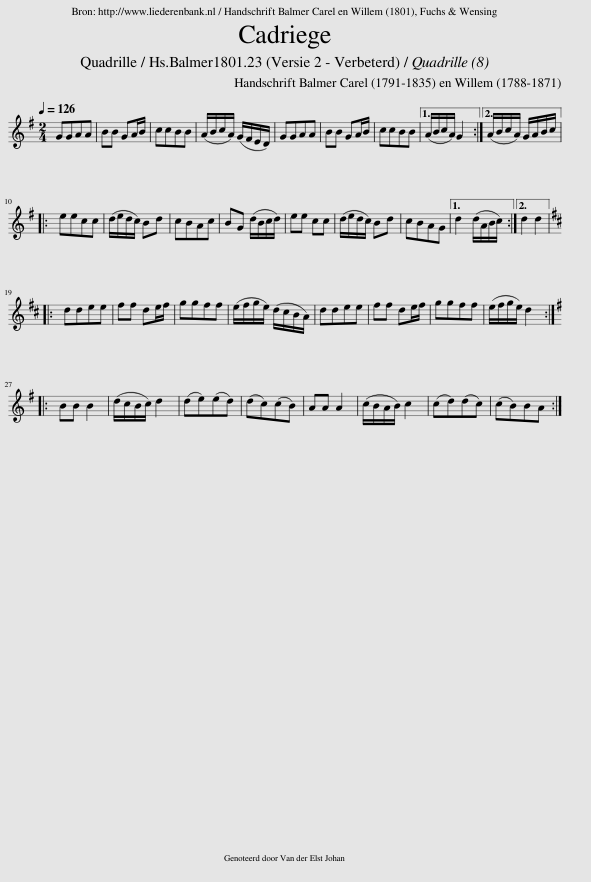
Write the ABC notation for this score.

X:1
L:1/8
Q:1/4=126
M:2/4
I:linebreak $
K:G
V:1 treble
V:1
 GGAA | BB GA/B/ | ccBB | (A/B/c/A/) (G/F/E/D/) | GGAA | %5
 BB GA/B/ | ccBB |1 (A/B/c/A/) G2 :|2 (A/B/c/A/) G/A/B/c/ |:$ eecc | %10
 (d/e/d/c/) Bd | cBAc | BG (d/B/c/d/) | ee cc | (d/e/d/c/) Bd | %15
 cBAG |1 d2 (d/A/B/c/) :|2 d2 d2 |:$[K:D] ddee | ff de/f/ | %20
 ggff | (e/f/g/e/) (d/c/B/A/) | ddee | ff de/f/ | ggff | %25
 (e/f/g/e/) d2 ::$[K:G] BB B2 | (d/c/B/c/) d2 | (de)(ed) | (dc)(cB) | %30
 AA A2 | (c/B/A/B/) c2 | (cd)(dc) | (cB)BA :| %34
